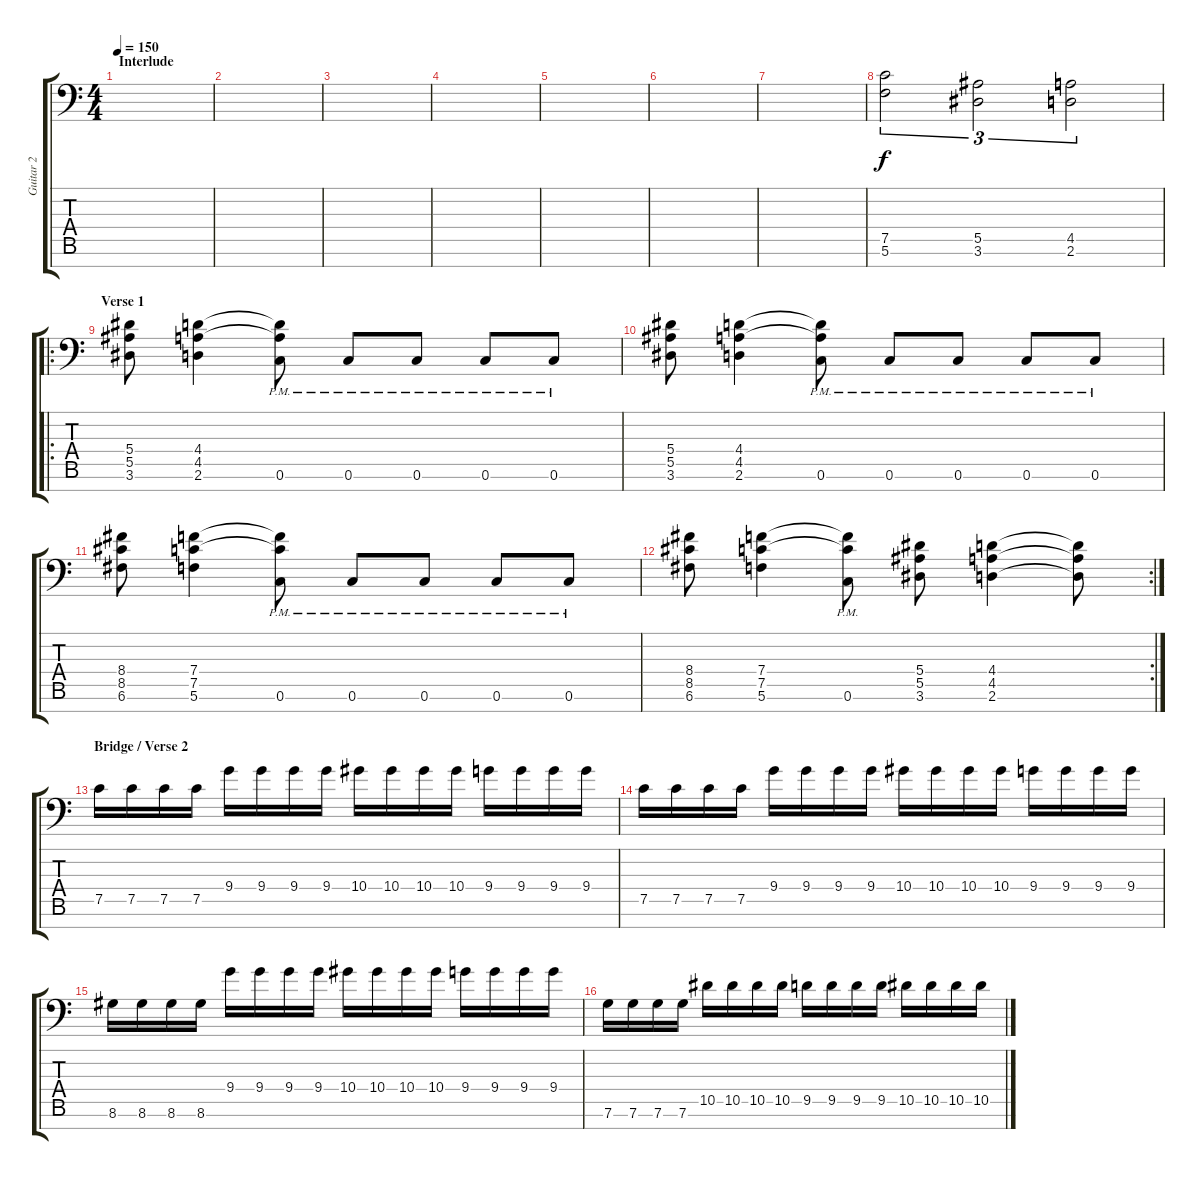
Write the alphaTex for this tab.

\track ("Guitar 2" "Guitar 2") {instrument distortionguitar}
\staff {score tabs}
\tuning (C4 G3 Eb3 Bb2 F2 C2 G1) {hide}
\ts (4 4)
\section ("" "Interlude")
\tempo 150
\clef f4
\ks c
|
|
|
|
|
|
|
(7.5 5.6).2{tu (3 2)} (5.5 3.6).2{tu (3 2)} (4.5 2.6).2{tu (3 2)} |
\ro
\section ("" "Verse 1")
(5.4 5.5 3.6).8 (4.4 4.5 2.6).4 (4.4{t} 4.5{t} 0.6{pm}).8 0.6{pm}.8 0.6{pm}.8 0.6{pm}.8 0.6{pm}.8 |
(5.4 5.5 3.6).8 (4.4 4.5 2.6).4 (4.4{t} 4.5{t} 0.6{pm}).8 0.6{pm}.8 0.6{pm}.8 0.6{pm}.8 0.6{pm}.8 |
(8.4 8.5 6.6).8 (7.4 7.5 5.6).4 (7.4{t} 7.5{t} 0.6{pm}).8 0.6{pm}.8 0.6{pm}.8 0.6{pm}.8 0.6{pm}.8 |
\rc 2
(8.4 8.5 6.6).8 (7.4 7.5 5.6).4 (7.4{t} 7.5{t} 0.6{pm}).8 (5.4 5.5 3.6).8 (4.4 4.5 2.6).4 (4.4{t} 4.5{t} 2.6{t}).8 |
\section ("" "Bridge / Verse 2 ")
7.5.16 7.5.16 7.5.16 7.5.16 9.4.16 9.4.16 9.4.16 9.4.16 10.4.16 10.4.16 10.4.16 10.4.16 9.4.16 9.4.16 9.4.16 9.4.16 |
7.5.16 7.5.16 7.5.16 7.5.16 9.4.16 9.4.16 9.4.16 9.4.16 10.4.16 10.4.16 10.4.16 10.4.16 9.4.16 9.4.16 9.4.16 9.4.16 |
8.6.16 8.6.16 8.6.16 8.6.16 9.4.16 9.4.16 9.4.16 9.4.16 10.4.16 10.4.16 10.4.16 10.4.16 9.4.16 9.4.16 9.4.16 9.4.16 |
7.6.16 7.6.16 7.6.16 7.6.16 10.5.16 10.5.16 10.5.16 10.5.16 9.5.16 9.5.16 9.5.16 9.5.16 10.5.16 10.5.16 10.5.16 10.5.16
